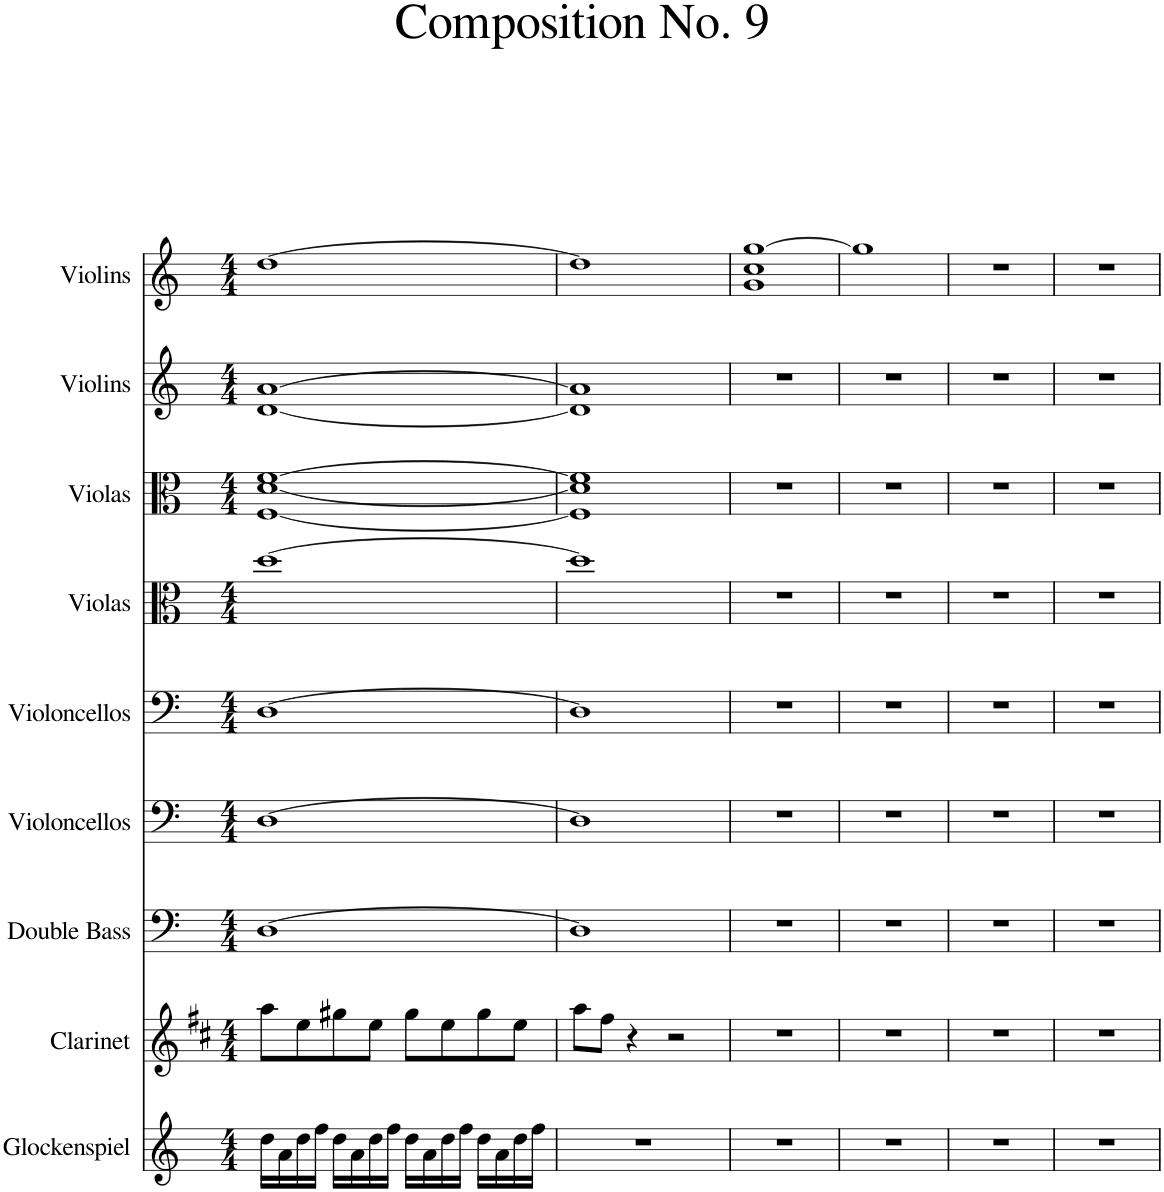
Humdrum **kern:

**kern	**kern	**kern	**kern	**kern	**kern	**kern	**kern	**kern
*part9	*part8	*part7	*part6	*part5	*part4	*part3	*part2	*part1
*staff9	*staff8	*staff7	*staff6	*staff5	*staff4	*staff3	*staff2	*staff1
*I"Glockenspiel	*I"Clarinet	*I"Double Bass	*I"Violoncellos	*I"Violoncellos	*I"Violas	*I"Violas	*I"Violins	*I"Violins
*I'Glk.	*I'Cl.	*I'Db.	*I'Vcs.	*I'Vcs.	*I'Vlas.	*I'Vlas.	*I'Vlns.	*I'Vlns.
*clefG2	*clefG2	*clefF4	*clefF4	*clefF4	*clefC3	*clefC3	*clefG2	*clefG2
*Trd-14c-24	*Trd1c2	*Trd7c12	*	*	*	*	*	*
*k[]	*k[f#c#]	*k[]	*k[]	*k[]	*k[]	*k[]	*k[]	*k[]
*M4/4	*M4/4	*M4/4	*M4/4	*M4/4	*M4/4	*M4/4	*M4/4	*M4/4
=1	=1	=1	=1	=1	=1	=1	=1	=1
16dd\LL	8aa\L	[1D	[1D	[1D	[1dd	[1F [1d [1f	[1d [1a	[1dd
16a\	.	.	.	.	.	.	.	.
16dd\	8ee\	.	.	.	.	.	.	.
16ff\JJ	.	.	.	.	.	.	.	.
16dd\LL	8gg#X\	.	.	.	.	.	.	.
16a\	.	.	.	.	.	.	.	.
16dd\	8ee\J	.	.	.	.	.	.	.
16ff\JJ	.	.	.	.	.	.	.	.
16dd\LL	8gg#\L	.	.	.	.	.	.	.
16a\	.	.	.	.	.	.	.	.
16dd\	8ee\	.	.	.	.	.	.	.
16ff\JJ	.	.	.	.	.	.	.	.
16dd\LL	8gg#\	.	.	.	.	.	.	.
16a\	.	.	.	.	.	.	.	.
16dd\	8ee\J	.	.	.	.	.	.	.
16ff\JJ	.	.	.	.	.	.	.	.
=2	=2	=2	=2	=2	=2	=2	=2	=2
1r	8aa\L	1D]	1D]	1D]	1dd]	1F] 1d] 1f]	1d] 1a]	1dd]
.	8ff#\J	.	.	.	.	.	.	.
.	4r	.	.	.	.	.	.	.
.	2r	.	.	.	.	.	.	.
=3	=3	=3	=3	=3	=3	=3	=3	=3
1r	1r	1r	1r	1r	1r	1r	1r	1g 1cc [1gg
=4	=4	=4	=4	=4	=4	=4	=4	=4
1r	1r	1r	1r	1r	1r	1r	1r	1gg]
=5	=5	=5	=5	=5	=5	=5	=5	=5
1r	1r	1r	1r	1r	1r	1r	1r	1r
=6	=6	=6	=6	=6	=6	=6	=6	=6
1r	1r	1r	1r	1r	1r	1r	1r	1r
=	=	=	=	=	=	=	=	=
*-	*-	*-	*-	*-	*-	*-	*-	*-
